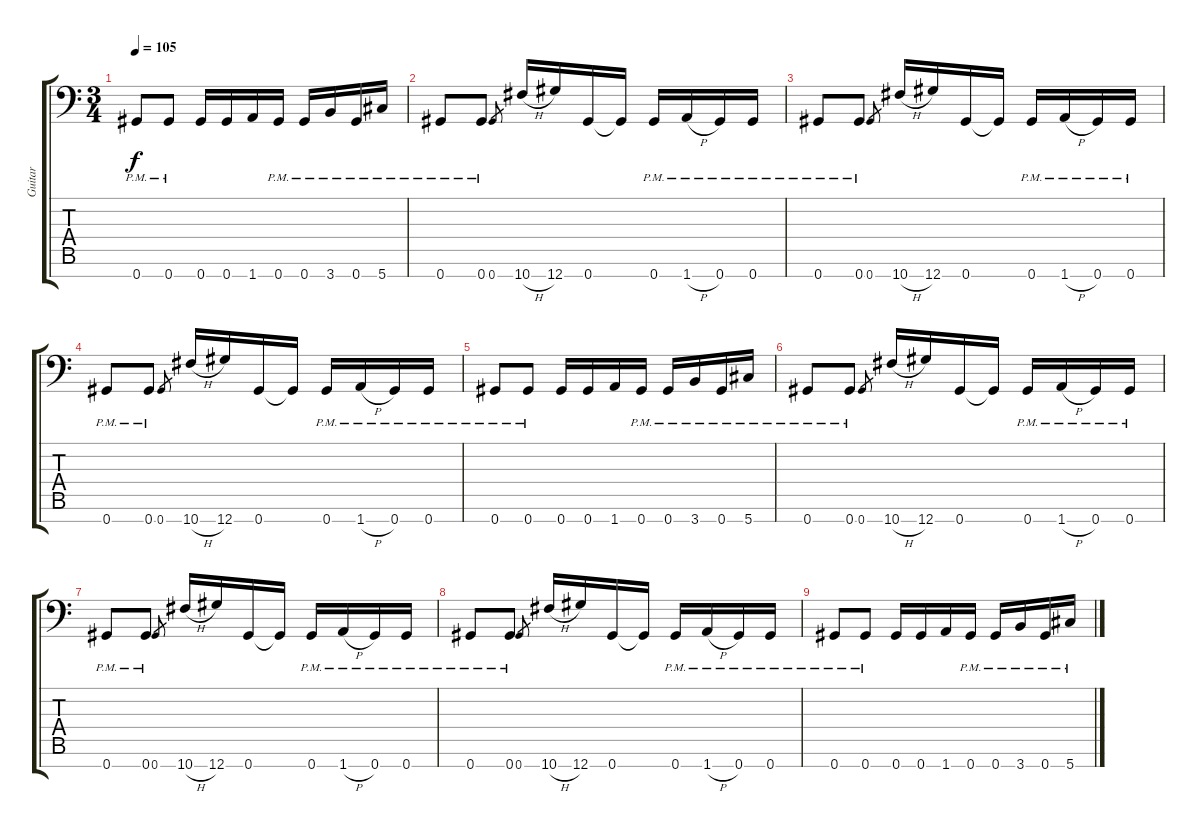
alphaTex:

\track ("Guitar" "Guitar") {instrument distortionguitar}
\staff {score tabs}
\tuning (Eb4 Bb3 Gb3 Db3 Ab2 Eb2 Ab1) {hide}
\ts (3 4)
\tempo 105
\clef f4
\ks c
0.7{pm}.8{dy f} 0.7{pm}.8 0.7.16 0.7.16 1.7.16 0.7{pm}.16 0.7{pm}.16 3.7{pm}.16 0.7{pm}.16 5.7{pm}.16 |
0.7{pm}.8 0.7{pm}.8 0.7.8{gr} 10.7{h}.16 12.7.16 0.7.16 0.7{t}.16 0.7{pm}.16 1.7{h pm}.16 0.7{pm}.16 0.7{pm}.16 |
0.7{pm}.8 0.7{pm}.8 0.7.8{gr} 10.7{h}.16 12.7.16 0.7.16 0.7{t}.16 0.7{pm}.16 1.7{h pm}.16 0.7{pm}.16 0.7{pm}.16 |
0.7{pm}.8 0.7{pm}.8 0.7.8{gr} 10.7{h}.16 12.7.16 0.7.16 0.7{t}.16 0.7{pm}.16 1.7{h pm}.16 0.7{pm}.16 0.7{pm}.16 |
0.7{pm}.8 0.7{pm}.8 0.7.16 0.7.16 1.7.16 0.7{pm}.16 0.7{pm}.16 3.7{pm}.16 0.7{pm}.16 5.7{pm}.16 |
0.7{pm}.8 0.7{pm}.8 0.7.8{gr} 10.7{h}.16 12.7.16 0.7.16 0.7{t}.16 0.7{pm}.16 1.7{h pm}.16 0.7{pm}.16 0.7{pm}.16 |
0.7{pm}.8 0.7{pm}.8 0.7.8{gr} 10.7{h}.16 12.7.16 0.7.16 0.7{t}.16 0.7{pm}.16 1.7{h pm}.16 0.7{pm}.16 0.7{pm}.16 |
0.7{pm}.8 0.7{pm}.8 0.7.8{gr} 10.7{h}.16 12.7.16 0.7.16 0.7{t}.16 0.7{pm}.16 1.7{h pm}.16 0.7{pm}.16 0.7{pm}.16 |
0.7{pm}.8 0.7{pm}.8 0.7.16 0.7.16 1.7.16 0.7{pm}.16 0.7{pm}.16 3.7{pm}.16 0.7{pm}.16 5.7{pm}.16
